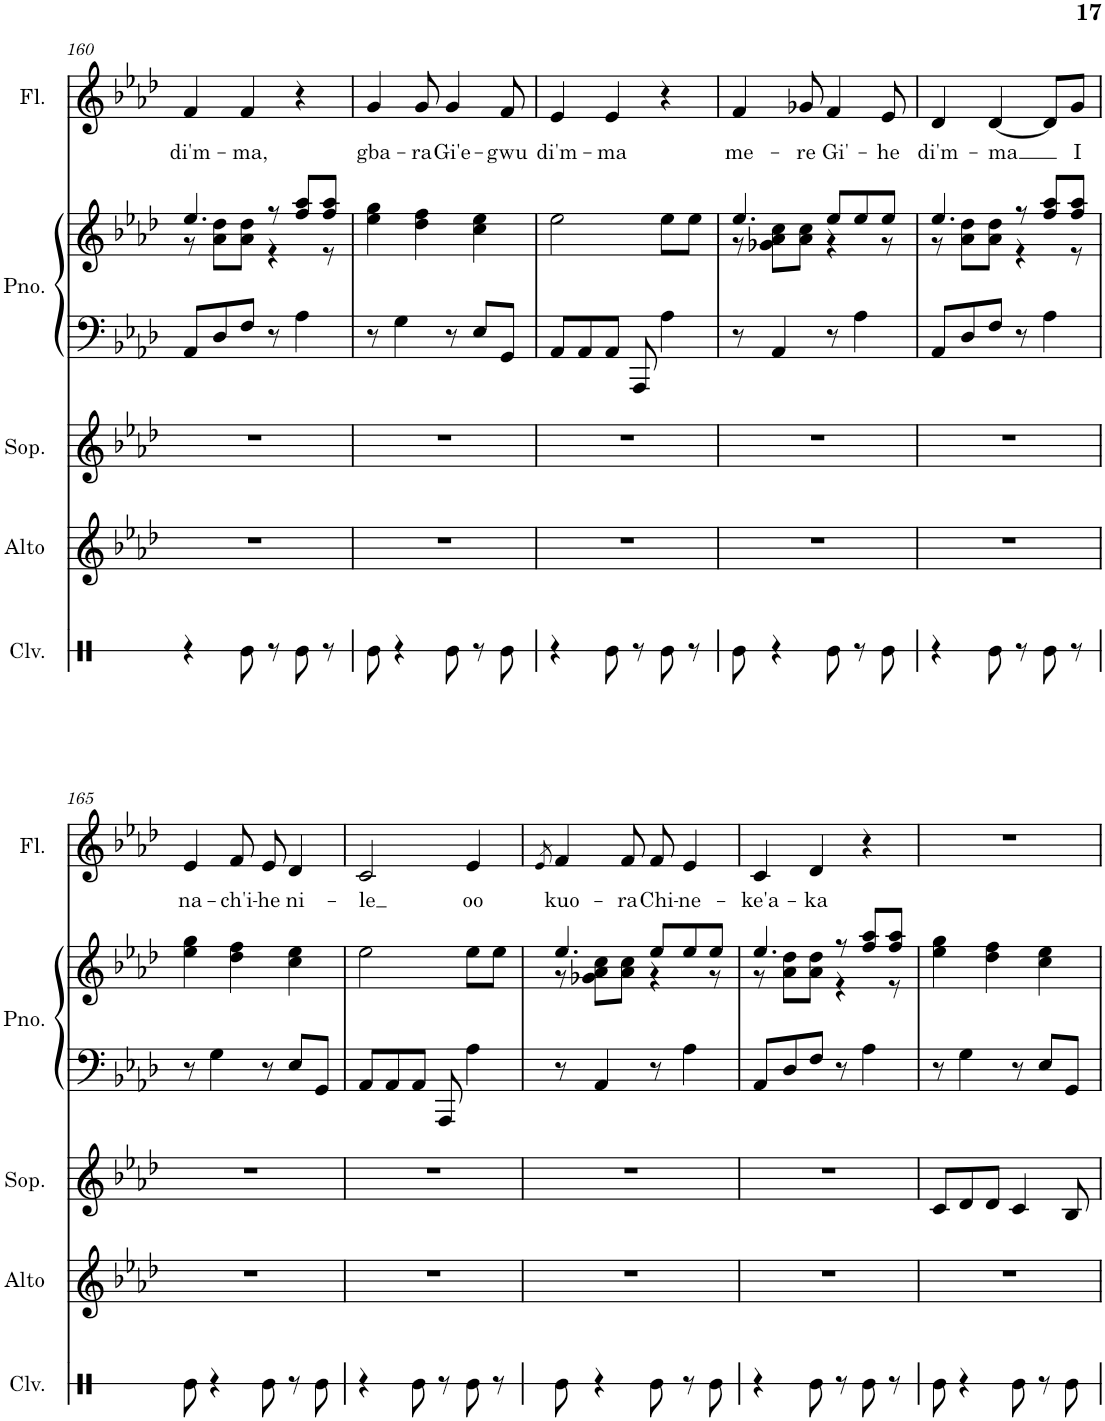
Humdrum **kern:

**kern	**kern	**kern	**kern	**kern	**kern	**text
*part4	*part3	*part3	*part2	*part2	*part1	*part1
*staff6	*staff5	*staff4	*staff3	*staff2	*staff1	*staff1
*I"Claves	*I"Soprano    Alto	*	*I"Piano	*	*I"Flute	*
*I'Clv.	*I'Sop.    Alto	*	*I'Pno.	*	*I'Fl.	*
!!LO:PB:g=z
*clefX	*clefG2	*clefG2	*clefF4	*clefG2	*clefG2	*
*k[]	*k[b-e-a-d-]	*k[b-e-a-d-]	*k[b-e-a-d-]	*k[b-e-a-d-]	*k[b-e-a-d-]	*
*M6/8	*M6/8	*M6/8	*M6/8	*M6/8	*M6/8	*
=160	=160	=160	=160	=160	=160	=160
*	*	*	*	*^	*	*
!	!	!	!	!	!	!	!LO:LY:b
4r	2.r	2.r	8AA-/L	4.ee-/	8r	4f/	di'm-
.	.	.	8D-/	.	8a-\ 8dd-\L	.	.
!	!	!	!	!	!	!	!LO:LY:b
8Re\	.	.	8F/J	.	8a-\ 8dd-\J	4f/	-ma,
8r	.	.	8r	8r	4r	.	.
8Re\	.	.	4A-\	8ff/ 8aa-/L	.	4r	.
8r	.	.	.	8ff/ 8aa-/J	8r	.	.
=161	=161	=161	=161	=161	=161	=161	=161
!	!	!	!	!	!	!	!LO:LY:b
*	*	*	*	*v	*v	*	*
8Re\	2.r	2.r	8r	4ee-\ 4gg\	4g/	gba-
4r	.	.	4G\	.	.	.
!	!	!	!	!	!	!LO:LY:b
.	.	.	.	4dd-\ 4ff\	8g/	-ra
!	!	!	!	!	!	!LO:LY:b
8Re\	.	.	8r	.	4g/	Gi'e-
8r	.	.	8E-/L	4cc\ 4ee-\	.	.
!	!	!	!	!	!	!LO:LY:b
8Re\	.	.	8GG/J	.	8f/	-gwu
=162	=162	=162	=162	=162	=162	=162
!	!	!	!	!	!	!LO:LY:b
4r	2.r	2.r	8AA-/L	2ee-\	4e-/	di'm-
.	.	.	8AA-/	.	.	.
!	!	!	!	!	!	!LO:LY:b
8Re\	.	.	8AA-/J	.	4e-/	-ma
8r	.	.	8AAA-/	.	.	.
8Re\	.	.	4A-\	8ee-\L	4r	.
8r	.	.	.	8ee-\J	.	.
=163	=163	=163	=163	=163	=163	=163
*	*	*	*	*^	*	*
!	!	!	!	!	!	!	!LO:LY:b
8Re\	2.r	2.r	8r	4.ee-/	8r	4f/	me-
4r	.	.	4AA-/	.	8g-X\ 8a-\ 8cc\L	.	.
!	!	!	!	!	!	!	!LO:LY:b
.	.	.	.	.	8a-\ 8cc\J	8g-X/	-re
!	!	!	!	!	!	!	!LO:LY:b
8Re\	.	.	8r	8ee-/L	4r	4f/	Gi'-
8r	.	.	4A-\	8ee-/	.	.	.
!	!	!	!	!	!	!	!LO:LY:b
8Re\	.	.	.	8ee-/J	8r	8e-/	-he
=164	=164	=164	=164	=164	=164	=164	=164
!	!	!	!	!	!	!	!LO:LY:b
4r	2.r	2.r	8AA-/L	4.ee-/	8r	4d-/	di'm-
.	.	.	8D-/	.	8a-\ 8dd-\L	.	.
!	!	!	!	!	!	!	!LO:LY:b
8Re\	.	.	8F/J	.	8a-\ 8dd-\J	[4d-/	-ma
8r	.	.	8r	8r	4r	.	.
8Re\	.	.	4A-\	8ff/ 8aa-/L	.	8d-/L]	.
!	!	!	!	!	!	!	!LO:LY:b
8r	.	.	.	8ff/ 8aa-/J	8r	8g/J	I
!!LO:LB:g=z
=165	=165	=165	=165	=165	=165	=165	=165
!	!	!	!	!	!	!	!LO:LY:b
*	*	*	*	*v	*v	*	*
8Re\	2.r	2.r	8r	4ee-\ 4gg\	4e-/	na-
4r	.	.	4G\	.	.	.
!	!	!	!	!	!	!LO:LY:b
.	.	.	.	4dd-\ 4ff\	8f/	-ch'i-
!	!	!	!	!	!	!LO:LY:b
8Re\	.	.	8r	.	8e-/	-he
!	!	!	!	!	!	!LO:LY:b
8r	.	.	8E-/L	4cc\ 4ee-\	4d-/	ni-
8Re\	.	.	8GG/J	.	.	.
=166	=166	=166	=166	=166	=166	=166
!	!	!	!	!	!	!LO:LY:b
4r	2.r	2.r	8AA-/L	2ee-\	2c/	le
.	.	.	8AA-/	.	.	.
8Re\	.	.	8AA-/J	.	.	.
8r	.	.	8AAA-/	.	.	.
!	!	!	!	!	!	!LO:LY:b
8Re\	.	.	4A-\	8ee-\L	4e-/	oo
8r	.	.	.	8ee-\J	.	.
=167	=167	=167	=167	=167	=167	=167
.	.	.	.	.	8qe-/	.
*	*	*	*	*^	*	*
!	!	!	!	!	!	!	!LO:LY:b
8Re\	2.r	2.r	8r	4.ee-/	8r	4f/	kuo-
4r	.	.	4AA-/	.	8g-X\ 8a-\ 8cc\L	.	.
!	!	!	!	!	!	!	!LO:LY:b
.	.	.	.	.	8a-\ 8cc\J	8f/	-ra
!	!	!	!	!	!	!	!LO:LY:b
8Re\	.	.	8r	8ee-/L	4r	8f/	Chi-
!	!	!	!	!	!	!	!LO:LY:b
8r	.	.	4A-\	8ee-/	.	4e-/	-ne-
8Re\	.	.	.	8ee-/J	8r	.	.
=168	=168	=168	=168	=168	=168	=168	=168
!	!	!	!	!	!	!	!LO:LY:b
4r	2.r	2.r	8AA-/L	4.ee-/	8r	4c/	-ke'a-
.	.	.	8D-/	.	8a-\ 8dd-\L	.	.
!	!	!	!	!	!	!	!LO:LY:b
8Re\	.	.	8F/J	.	8a-\ 8dd-\J	4d-/	-ka
8r	.	.	8r	8r	4r	.	.
8Re\	.	.	4A-\	8ff/ 8aa-/L	.	4r	.
8r	.	.	.	8ff/ 8aa-/J	8r	.	.
*	*	*	*	*v	*v	*	*
=169	=169	=169	=169	=169	=169	=169
8Re\	2.r	8c/L	8r	4ee-\ 4gg\	2.r	.
4r	.	8d-/	4G\	.	.	.
.	.	8d-/J	.	4dd-\ 4ff\	.	.
8Re\	.	4c/	8r	.	.	.
8r	.	.	8E-/L	4cc\ 4ee-\	.	.
8Re\	.	8B-/	8GG/J	.	.	.
=	=	=	=	=	=	=
*-	*-	*-	*-	*-	*-	*-
